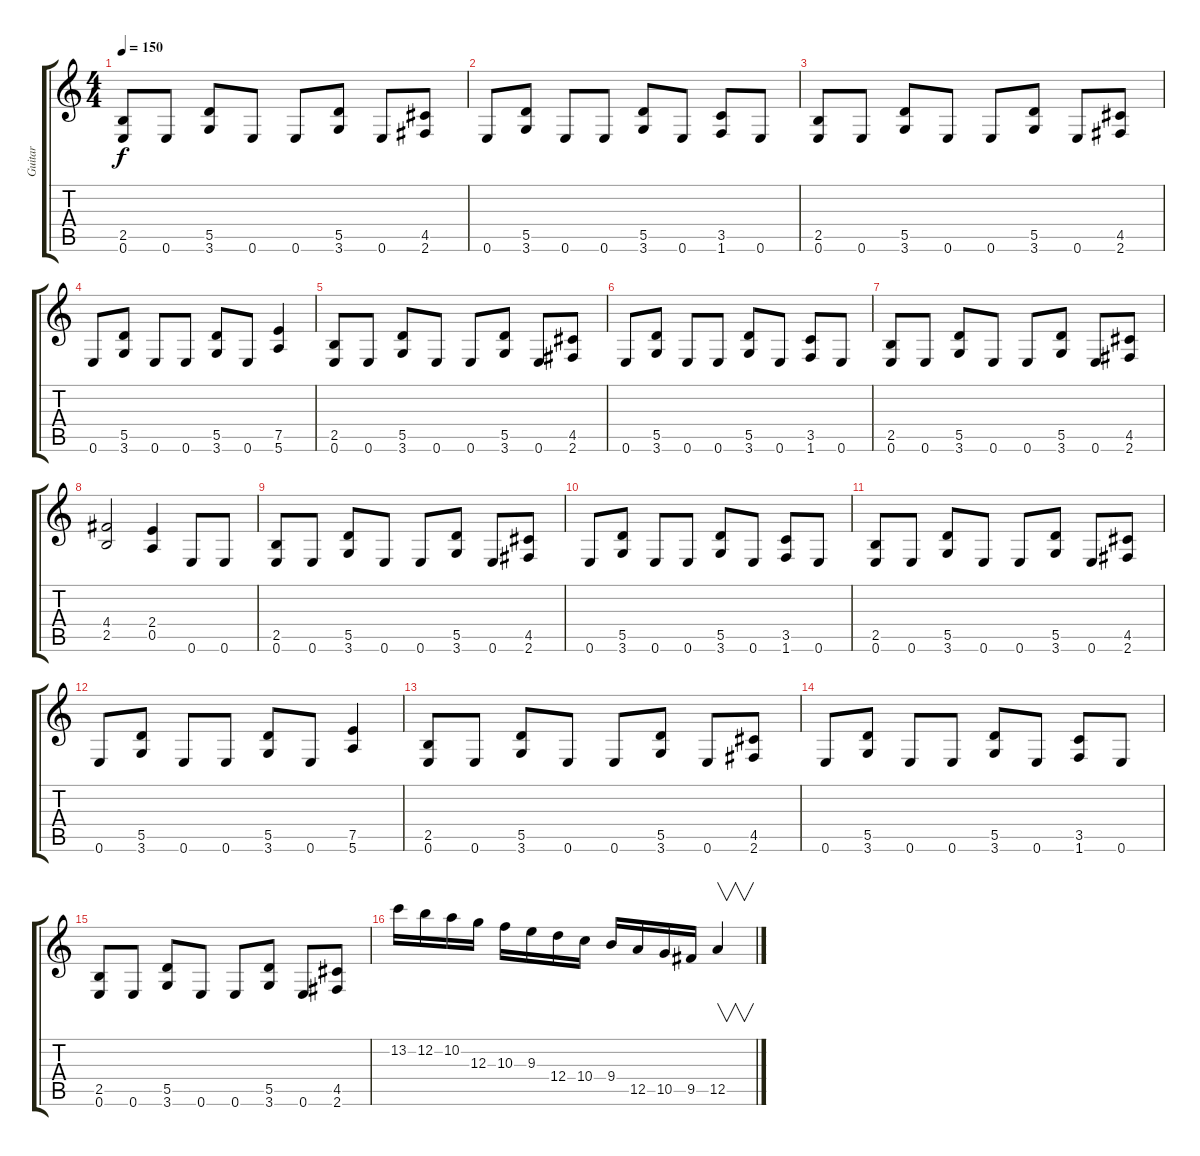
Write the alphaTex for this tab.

\track ("Guitar" "Guitar") {instrument distortionguitar}
\staff {score tabs}
\tuning (E4 B3 G3 D3 A2 E2) {hide}
\ts (4 4)
\tempo 150
\clef g2
\ks c
(2.5 0.6).8{dy f instrument distortionguitar} 0.6.8 (5.5 3.6).8 0.6.8 0.6.8 (5.5 3.6).8 0.6.8 (4.5 2.6).8 |
0.6.8 (5.5 3.6).8 0.6.8 0.6.8 (5.5 3.6).8 0.6.8 (3.5 1.6).8 0.6.8 |
(2.5 0.6).8 0.6.8 (5.5 3.6).8 0.6.8 0.6.8 (5.5 3.6).8 0.6.8 (4.5 2.6).8 |
0.6.8 (5.5 3.6).8 0.6.8 0.6.8 (5.5 3.6).8 0.6.8 (7.5 5.6).4 |
(2.5 0.6).8 0.6.8 (5.5 3.6).8 0.6.8 0.6.8 (5.5 3.6).8 0.6.8 (4.5 2.6).8 |
0.6.8 (5.5 3.6).8 0.6.8 0.6.8 (5.5 3.6).8 0.6.8 (3.5 1.6).8 0.6.8 |
(2.5 0.6).8 0.6.8 (5.5 3.6).8 0.6.8 0.6.8 (5.5 3.6).8 0.6.8 (4.5 2.6).8 |
(4.4 2.5).2 (2.4 0.5).4 0.6.8 0.6.8 |
(2.5 0.6).8 0.6.8 (5.5 3.6).8 0.6.8 0.6.8 (5.5 3.6).8 0.6.8 (4.5 2.6).8 |
0.6.8 (5.5 3.6).8 0.6.8 0.6.8 (5.5 3.6).8 0.6.8 (3.5 1.6).8 0.6.8 |
(2.5 0.6).8 0.6.8 (5.5 3.6).8 0.6.8 0.6.8 (5.5 3.6).8 0.6.8 (4.5 2.6).8 |
0.6.8 (5.5 3.6).8 0.6.8 0.6.8 (5.5 3.6).8 0.6.8 (7.5 5.6).4 |
(2.5 0.6).8 0.6.8 (5.5 3.6).8 0.6.8 0.6.8 (5.5 3.6).8 0.6.8 (4.5 2.6).8 |
0.6.8 (5.5 3.6).8 0.6.8 0.6.8 (5.5 3.6).8 0.6.8 (3.5 1.6).8 0.6.8 |
(2.5 0.6).8 0.6.8 (5.5 3.6).8 0.6.8 0.6.8 (5.5 3.6).8 0.6.8 (4.5 2.6).8 |
13.2.16 12.2.16 10.2.16 12.3.16 10.3.16 9.3.16 12.4.16 10.4.16 9.4.16 12.5.16 10.5.16 9.5.16 12.5.4{v}
